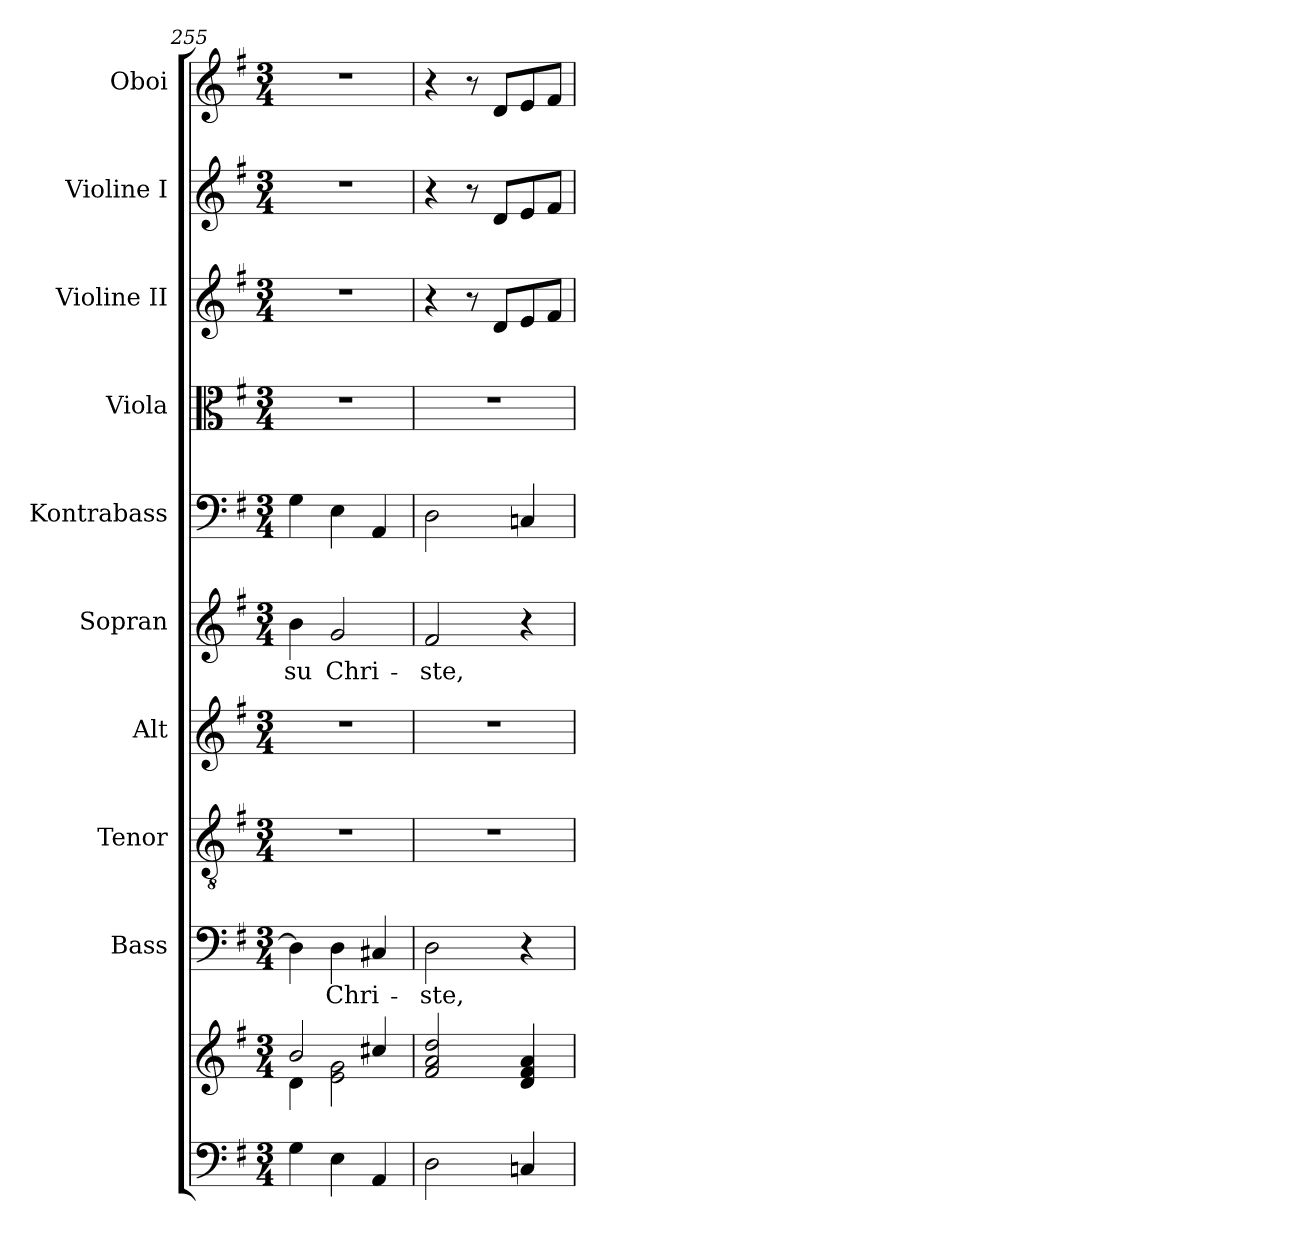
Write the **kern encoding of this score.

**kern	**kern	**kern	**text	**kern	**kern	**kern	**text	**kern	**kern	**kern	**kern	**kern
*part10	*part10	*part9	*part9	*part8	*part7	*part6	*part6	*part5	*part4	*part3	*part2	*part1
*staff11	*staff10	*staff9	*staff9	*staff8	*staff7	*staff6	*staff6	*staff5	*staff4	*staff3	*staff2	*staff1
*	*	*I"Bass	*	*I"Tenor	*I"Alt	*I"Sopran	*	*I"Kontrabass	*I"Viola	*I"Violine II	*I"Violine I	*I"Oboi
*	*	*I'B.	*	*I'T.	*I'A.	*I'S.	*	*I'Kb.	*I'Vla.	*I'Vl. II	*I'Vl. I	*I'Ob.
*clefF4	*clefG2	*clefF4	*	*clefGv2	*clefG2	*clefG2	*	*clefF4	*clefC3	*clefG2	*clefG2	*clefG2
*	*	*	*	*	*	*	*	*ITrd7c12	*	*	*	*
*k[f#]	*k[f#]	*k[f#]	*	*k[f#]	*k[f#]	*k[f#]	*	*k[f#]	*k[f#]	*k[f#]	*k[f#]	*k[f#]
*G:	*G:	*G:	*	*G:	*G:	*G:	*	*G:	*G:	*G:	*G:	*G:
*M3/4	*M3/4	*M3/4	*	*M3/4	*M3/4	*M3/4	*	*M3/4	*M3/4	*M3/4	*M3/4	*M3/4
=255	=255	=255	=255	=255	=255	=255	=255	=255	=255	=255	=255	=255
*	*^	*	*	*	*	*	*	*	*	*	*	*
!	!	!	!	!	!	!	!	!LO:LY:b	!	!	!	!	!
4G\	2b/	4d\	4D\]	.	2.r	2.r	4b\	-su	4GG\	2.r	2.r	2.r	2.r
!	!	!	!	!LO:LY:b	!	!	!	!LO:LY:b	!	!	!	!	!
4E\	.	2e\ 2g\	4D\	Chri-	.	.	2g/	Chri-	4EE\	.	.	.	.
4AA/	4cc#X/	.	4C#X/	.	.	.	.	.	4AAA/	.	.	.	.
*	*v	*v	*	*	*	*	*	*	*	*	*	*	*
=256	=256	=256	=256	=256	=256	=256	=256	=256	=256	=256	=256	=256
!	!	!	!LO:LY:b	!	!	!	!LO:LY:b	!	!	!	!	!
2D\	2f#/ 2a/ 2dd/	2D\	-ste,	2.r	2.r	2f#/	-ste,	2DD\	2.r	4r	4r	4r
.	.	.	.	.	.	.	.	.	.	8r	8r	8r
.	.	.	.	.	.	.	.	.	.	8d/L	8d/L	8d/L
4Cn/	4d/ 4f#/ 4a/	4r	.	.	.	4r	.	4CCn/	.	8e/	8e/	8e/
.	.	.	.	.	.	.	.	.	.	8f#/J	8f#/J	8f#/J
=	=	=	=	=	=	=	=	=	=	=	=	=
*-	*-	*-	*-	*-	*-	*-	*-	*-	*-	*-	*-	*-
